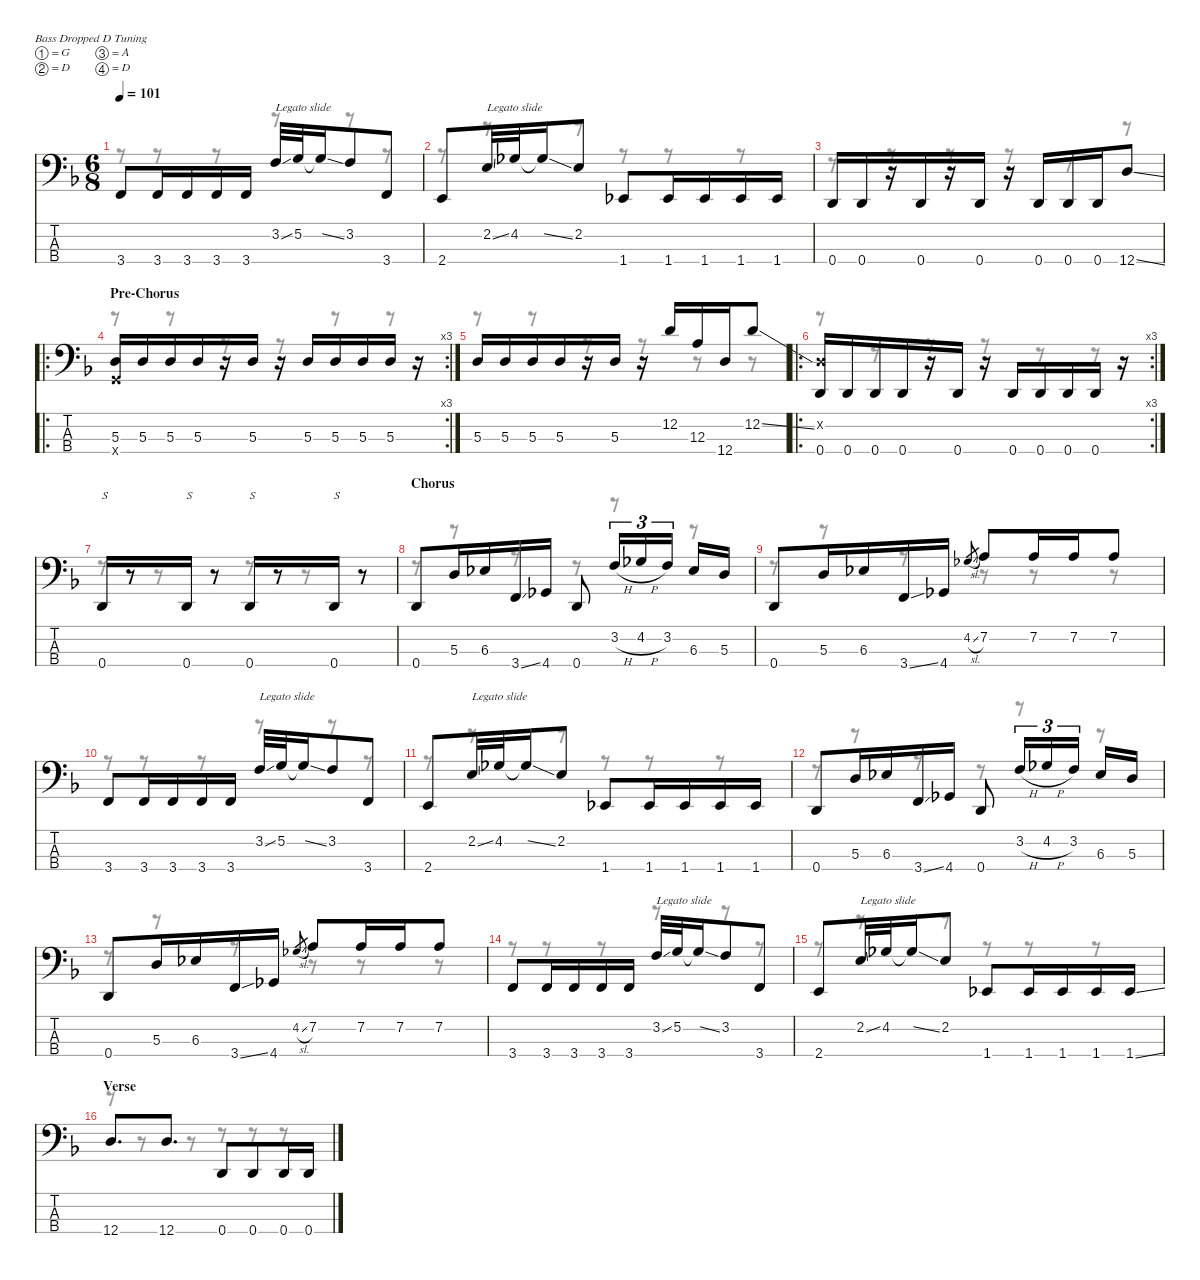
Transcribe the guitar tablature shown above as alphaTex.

\defaultSystemsLayout 4
\hideDynamics
\bracketExtendMode nobrackets
\singleTrackTrackNamePolicy hidden
\multiTrackTrackNamePolicy hidden
\otherSystemsTrackNameOrientation horizontal
\track ("M. Mendez" "el.bs.") {instrument electricbassfinger}
\staff {score tabs}
\tuning (G2 D2 A1 D1)
\voice
\ts (6 8)
\tempo 101
\clef f4
\ks dminor
3.4{acc forcenatural}.8{dy f beam Up} 3.4{acc forcenatural}.16{beam Up} 3.4{acc forcenatural}.16{beam Up} 3.4{acc forcenatural}.16{beam Up} 3.4{acc forcenatural}.16{beam Up} 3.2{ss acc forcenatural}.32{txt "Legato slide" beam Up} 5.2{acc forcenatural}.32{beam Up} 5.2{ss t acc forcenatural}.16{beam Up} 3.2{acc forcenatural}.8{beam Up} 3.4{acc forcenatural}.8{beam Up} |
2.4{acc forcenatural}.8{beam Up} 2.2{ss acc forcenatural}.32{txt "Legato slide" beam Up} 4.2{acc b}.32{beam Up} 4.2{ss t acc b}.16{beam Up} 2.2{acc forcenatural}.8{beam Up} 1.4{acc b}.8{beam Up} 1.4{acc b}.16{beam Up} 1.4{acc b}.16{beam Up} 1.4{acc b}.16{beam Up} 1.4{acc b}.16{beam Up} |
0.4{acc forcenatural}.16{beam Up} 0.4{acc forcenatural}.16{beam Up} r.16{beam Up} 0.4{acc forcenatural}.16{beam Up} r.16{beam Up} 0.4{acc forcenatural}.16{beam Up} r.16{beam Up} 0.4{acc forcenatural}.16{beam Up} 0.4{acc forcenatural}.16{beam Up} 0.4{acc forcenatural}.16{beam Up} 12.4{ss acc forcenatural}.8{beam Up} |
\ro
\rc 3
\section ("" "Pre-Chorus")
(5.3{acc forcenatural} 5.4{x acc forcenatural}).16{dy mf beam Up} 5.3{acc forcenatural}.16{beam Up} 5.3{acc forcenatural}.16{beam Up} 5.3{acc forcenatural}.16{beam Up} r.16{beam Up} 5.3{acc forcenatural}.16{beam Up} r.16{beam Up} 5.3{acc forcenatural}.16{beam Up} 5.3{acc forcenatural}.16{beam Up} 5.3{acc forcenatural}.16{beam Up} 5.3{acc forcenatural}.16{beam Up} r.16{beam Up} |
5.3{acc forcenatural}.16{beam Up} 5.3{acc forcenatural}.16{beam Up} 5.3{acc forcenatural}.16{beam Up} 5.3{acc forcenatural}.16{beam Up} r.16{beam Up} 5.3{acc forcenatural}.16{dy mp beam Up} r.16{beam Up} 12.2{acc forcenatural}.16{dy f beam Up} 12.3{acc forcenatural}.16{beam Up} 12.4{acc forcenatural}.16{beam Up} 12.2{ss acc forcenatural}.8{beam Up} |
\ro
\rc 3
(0.2{x acc forcenatural} 0.4{acc forcenatural}).16{beam Up} 0.4{acc forcenatural}.16{beam Up} 0.4{acc forcenatural}.16{beam Up} 0.4{acc forcenatural}.16{beam Up} r.16{beam Up} 0.4{acc forcenatural}.16{beam Up} r.16{beam Up} 0.4{acc forcenatural}.16{beam Up} 0.4{acc forcenatural}.16{beam Up} 0.4{acc forcenatural}.16{beam Up} 0.4{acc forcenatural}.16{beam Up} r.16{beam Up} |
0.4{acc forcenatural}.16{txt "S" dy ff beam Up} r.8{beam Up} 0.4{acc forcenatural}.16{txt "S" beam Up} r.8{beam Up} 0.4{acc forcenatural}.16{txt "S" beam Up} r.8{beam Up} 0.4{acc forcenatural}.16{txt "S" beam Up} r.8{beam Up} |
\section ("" "Chorus")
0.4{acc forcenatural}.8{dy f beam Up} 5.3{acc forcenatural}.16{beam Up} 6.3{acc b}.16{beam Up} 3.4{ss acc forcenatural}.16{beam Up} 4.4{acc b}.16{beam Up} 0.4{acc forcenatural}.8{beam Up} 3.2{h acc forcenatural}.16{tu (3 2) beam Up} 4.2{h acc b}.16{tu (3 2) beam Up} 3.2{acc forcenatural}.16{tu (3 2) beam Up} 6.3{acc b}.16{beam Up} 5.3{acc forcenatural}.16{beam Up} |
0.4{acc forcenatural}.8{beam Up} 5.3{acc forcenatural}.16{beam Up} 6.3{acc b}.16{beam Up} 3.4{ss acc forcenatural}.16{beam Up} 4.4{acc b}.16{beam Up} 4.2{sl acc b}.8{gr dy mf beam Up} 7.2{acc forcenatural}.8{dy f beam Up} 7.2{acc forcenatural}.16{beam Up} 7.2{acc forcenatural}.16{beam Up} 7.2{acc forcenatural}.8{beam Up} |
3.4{acc forcenatural}.8{beam Up} 3.4{acc forcenatural}.16{beam Up} 3.4{acc forcenatural}.16{beam Up} 3.4{acc forcenatural}.16{beam Up} 3.4{acc forcenatural}.16{beam Up} 3.2{ss acc forcenatural}.32{txt "Legato slide" beam Up} 5.2{acc forcenatural}.32{beam Up} 5.2{ss t acc forcenatural}.16{beam Up} 3.2{acc forcenatural}.8{beam Up} 3.4{acc forcenatural}.8{beam Up} |
2.4{acc forcenatural}.8{beam Up} 2.2{ss acc forcenatural}.32{txt "Legato slide" beam Up} 4.2{acc b}.32{beam Up} 4.2{ss t acc b}.16{beam Up} 2.2{acc forcenatural}.8{beam Up} 1.4{acc b}.8{beam Up} 1.4{acc b}.16{beam Up} 1.4{acc b}.16{beam Up} 1.4{acc b}.16{beam Up} 1.4{acc b}.16{beam Up} |
0.4{acc forcenatural}.8{beam Up} 5.3{acc forcenatural}.16{beam Up} 6.3{acc b}.16{beam Up} 3.4{ss acc forcenatural}.16{beam Up} 4.4{acc b}.16{beam Up} 0.4{acc forcenatural}.8{beam Up} 3.2{h acc forcenatural}.16{tu (3 2) beam Up} 4.2{h acc b}.16{tu (3 2) beam Up} 3.2{acc forcenatural}.16{tu (3 2) beam Up} 6.3{acc b}.16{beam Up} 5.3{acc forcenatural}.16{beam Up} |
0.4{acc forcenatural}.8{beam Up} 5.3{acc forcenatural}.16{beam Up} 6.3{acc b}.16{beam Up} 3.4{ss acc forcenatural}.16{beam Up} 4.4{acc b}.16{beam Up} 4.2{sl acc b}.8{gr dy mf beam Up} 7.2{acc forcenatural}.8{dy f beam Up} 7.2{acc forcenatural}.16{beam Up} 7.2{acc forcenatural}.16{beam Up} 7.2{acc forcenatural}.8{beam Up} |
3.4{acc forcenatural}.8{beam Up} 3.4{acc forcenatural}.16{beam Up} 3.4{acc forcenatural}.16{beam Up} 3.4{acc forcenatural}.16{beam Up} 3.4{acc forcenatural}.16{beam Up} 3.2{ss acc forcenatural}.32{txt "Legato slide" beam Up} 5.2{acc forcenatural}.32{beam Up} 5.2{ss t acc forcenatural}.16{beam Up} 3.2{acc forcenatural}.8{beam Up} 3.4{acc forcenatural}.8{beam Up} |
2.4{acc forcenatural}.8{beam Up} 2.2{ss acc forcenatural}.32{txt "Legato slide" beam Up} 4.2{acc b}.32{beam Up} 4.2{ss t acc b}.16{beam Up} 2.2{acc forcenatural}.8{beam Up} 1.4{acc b}.8{beam Up} 1.4{acc b}.16{beam Up} 1.4{acc b}.16{beam Up} 1.4{acc b}.16{beam Up} 1.4{ss acc b}.16{beam Up} |
\section ("" "Verse")
12.4{acc forcenatural}.8{d beam Up} 12.4{acc forcenatural}.8{d beam Up} 0.4{acc forcenatural}.8{beam Up} 0.4{acc forcenatural}.8{beam Up} 0.4{acc forcenatural}.16{beam Up} 0.4{acc forcenatural}.16{beam Up}
\voice
\clef f4
\ottava regular
\simile none
\ks dminor
r.8{dy mf beam Down} r.8{beam Down} r.8{beam Down} r.8{beam Down} r.8{beam Down} r.8{beam Down} |
r.8{beam Down} r.8{beam Down} r.8{beam Down} r.8{beam Down} r.8{beam Down} r.8{beam Down} |
r.8{beam Down} r.8{beam Down} r.8{beam Down} r.8{beam Down} r.8{beam Down} r.8{beam Down} |
r.8{beam Down} r.8{beam Down} r.8{beam Down} r.8{beam Down} r.8{beam Down} r.8{beam Down} |
r.8{beam Down} r.8{beam Down} r.8{beam Down} r.8{beam Down} r.8{beam Down} r.8{beam Down} |
r.8{beam Down} r.8{beam Down} r.8{beam Down} r.8{beam Down} r.8{beam Down} r.8{beam Down} |
r.8{beam Down} r.8{beam Down} r.8{beam Down} r.8{beam Down} r.8{beam Down} r.8{beam Down} |
r.8{beam Down} r.8{beam Down} r.8{beam Down} r.8{beam Down} r.8{beam Down} r.8{beam Down} |
r.8{beam Down} r.8{beam Down} r.8{beam Down} r.8{beam Down} r.8{beam Down} r.8{beam Down} |
r.8{beam Down} r.8{beam Down} r.8{beam Down} r.8{beam Down} r.8{beam Down} r.8{beam Down} |
r.8{beam Down} r.8{beam Down} r.8{beam Down} r.8{beam Down} r.8{beam Down} r.8{beam Down} |
r.8{beam Down} r.8{beam Down} r.8{beam Down} r.8{beam Down} r.8{beam Down} r.8{beam Down} |
r.8{beam Down} r.8{beam Down} r.8{beam Down} r.8{beam Down} r.8{beam Down} r.8{beam Down} |
r.8{beam Down} r.8{beam Down} r.8{beam Down} r.8{beam Down} r.8{beam Down} r.8{beam Down} |
r.8{beam Down} r.8{beam Down} r.8{beam Down} r.8{beam Down} r.8{beam Down} r.8{beam Down} |
r.8{beam Down} r.8{beam Down} r.8{beam Down} r.8{beam Down} r.8{beam Down} r.8{beam Down}
